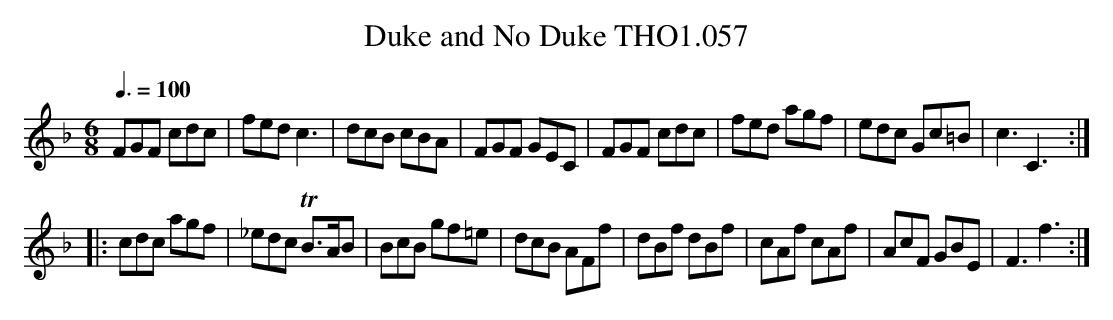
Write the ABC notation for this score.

X:1
T:Duke and No Duke THO1.057
M:6/8
L:1/8
Q:3/8=100
K:F
FGF cdc|fed c3|dcB cBA|FGF GEC|FGF cdc|fed agf|edc Gc=B|c3C3:|
|:cdc agf|_edc TB>AB|BcB gf=e|dcB AFf|dBf dBf|cAf cAf|AcF GBE|F3f3:|
